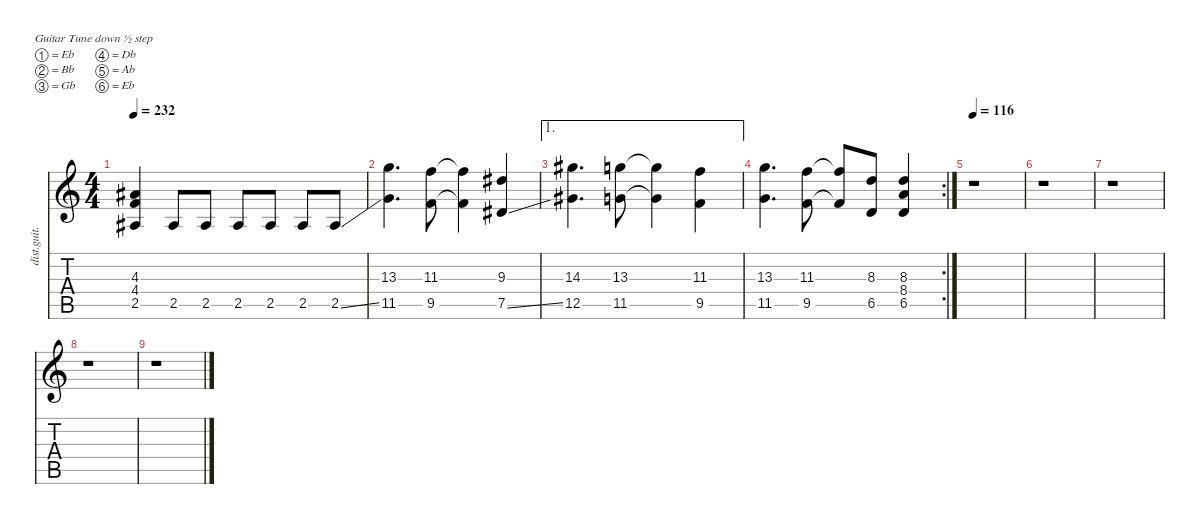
\defaultSystemsLayout 4
\hideDynamics
\bracketExtendMode nobrackets
\otherSystemsTrackNameOrientation horizontal
\track ("Gtr. 4" "dist.guit.") {instrument distortionguitar}
\staff {score tabs}
\tuning (Eb4 Bb3 Gb3 Db3 Ab2 Eb2)
\ts (4 4)
\tempo 232
\clef g2
\ks c
(4.3{acc #} 4.4 2.5{acc #}).4{dy f instrument electricguitarmuted beam Up} 2.5{acc #}.8{beam Up} 2.5{acc #}.8{beam Up} 2.5{acc #}.8{beam Up} 2.5{acc #}.8{beam Up} 2.5{acc #}.8{beam Up} 2.5{ss acc #}.8{beam Up} |
(13.3 11.5).4{d instrument distortionguitar beam Down} (11.3 9.5).8{beam Down} (11.3{t} 9.5{t}).4{beam Down} (9.3{acc #} 7.5{ss acc #}).4{beam Up} |
\ae 1
(14.3{acc #} 12.5{acc #}).4{d beam Down} (13.3 11.5).8{beam Down} (13.3{t} 11.5{t}).4{beam Down} (11.3 9.5).4{beam Down} |
\rc 2
(13.3 11.5).4{d beam Down} (11.3 9.5).8{beam Down} (11.3{t} 9.5{t}).8{beam Up} (8.3 6.5).8{beam Up} (8.3 8.4 6.5).4{beam Up} |
\tempo 116
r.1{beam Down} |
r.1{beam Down} |
r.1{beam Down} |
r.1{beam Down} |
r.1{beam Down}
